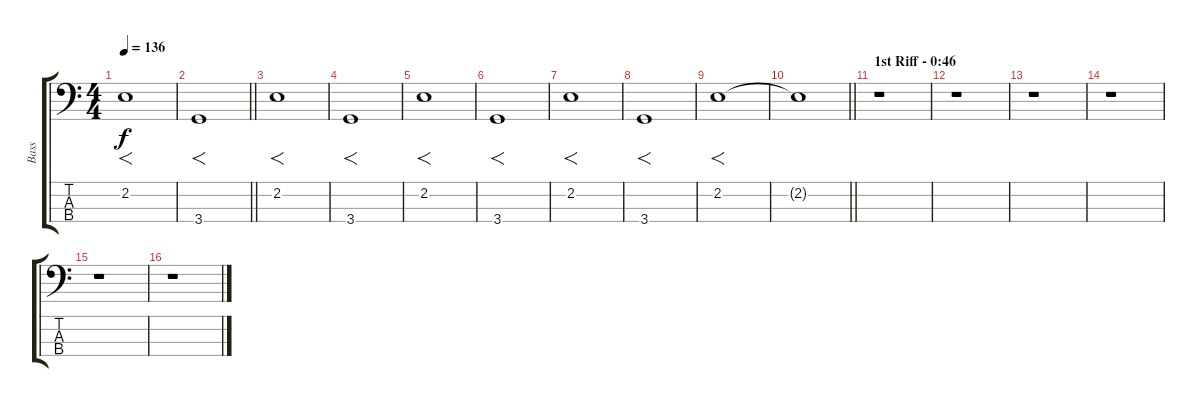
\track ("Bass" "Bass") {instrument electricbassfinger}
\staff {score tabs}
\tuning (G2 D2 A1 E1) {hide}
\ts (4 4)
\tempo 136
\clef f4
\ks c
2.2.1{f dy f} |
\barLineRight lightlight
3.4.1{f} |
2.2.1{f} |
3.4.1{f} |
2.2.1{f} |
3.4.1{f} |
2.2.1{f} |
3.4.1{f} |
2.2.1{f} |
\barLineRight lightlight
2.2{t}.1{volume 0} |
\section ("" "1st Riff - 0:46")
r.1 |
r.1 |
r.1 |
r.1 |
r.1 |
r.1
